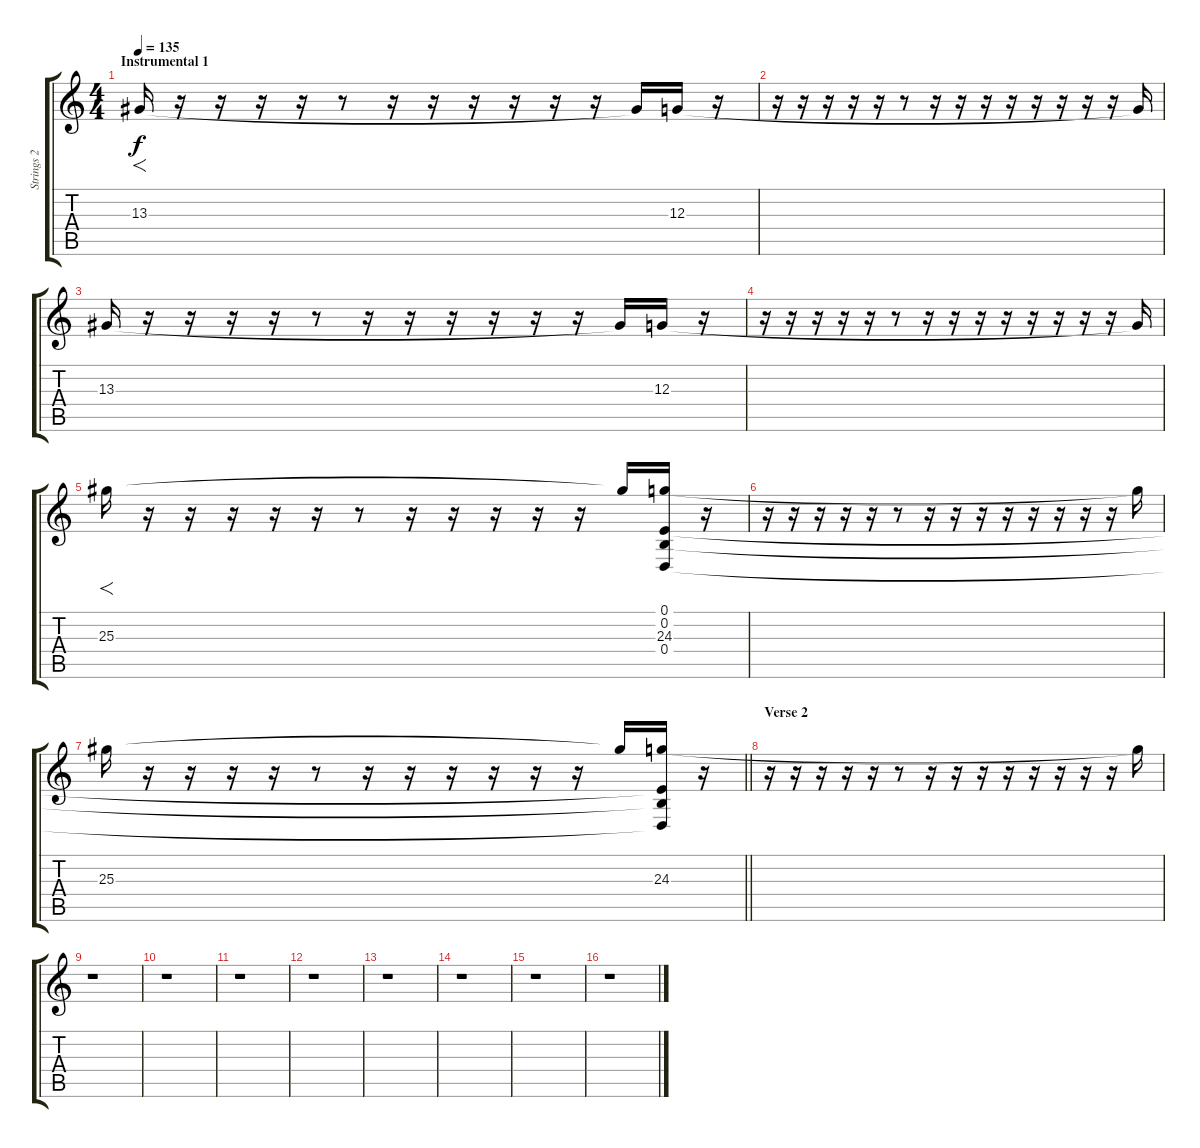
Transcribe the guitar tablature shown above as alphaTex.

\track ("Strings 2" "Strings 2") {instrument stringensemble1}
\staff {score tabs}
\tuning (E4 B3 G3 D3 A2 E2) {hide}
\ts (4 4)
\section ("" "Instrumental 1")
\tempo 135
\clef g2
\ks c
13.3.16{f dy f} r.16 r.16 r.16 r.16 r.8 r.16 r.16 r.16 r.16 r.16 r.16 13.3{t}.16 12.3.16 r.16 |
r.16 r.16 r.16 r.16 r.16 r.8 r.16 r.16 r.16 r.16 r.16 r.16 r.16 r.16 12.3{t}.16 |
13.3.16 r.16 r.16 r.16 r.16 r.8 r.16 r.16 r.16 r.16 r.16 r.16 13.3{t}.16 12.3.16 r.16 |
r.16 r.16 r.16 r.16 r.16 r.8 r.16 r.16 r.16 r.16 r.16 r.16 r.16 r.16 12.3{t}.16 |
25.3.16{f} r.16 r.16 r.16 r.16 r.16 r.8 r.16 r.16 r.16 r.16 r.16 25.3{t}.16 (0.1 0.2 24.3 0.4).16 r.16 |
r.16 r.16 r.16 r.16 r.16 r.8 r.16 r.16 r.16 r.16 r.16 r.16 r.16 r.16 24.3{t}.16 |
\barLineRight lightlight
25.3.16 r.16 r.16 r.16 r.16 r.8 r.16 r.16 r.16 r.16 r.16 r.16 25.3{t}.16 (0.1{t} 0.2{t} 24.3 0.4{t}).16 r.16 |
\section ("" "Verse 2")
r.16 r.16 r.16 r.16 r.16 r.8 r.16 r.16 r.16 r.16 r.16 r.16 r.16 r.16 24.3{t}.16 |
r.1 |
r.1 |
r.1 |
r.1 |
r.1 |
r.1 |
r.1 |
r.1
